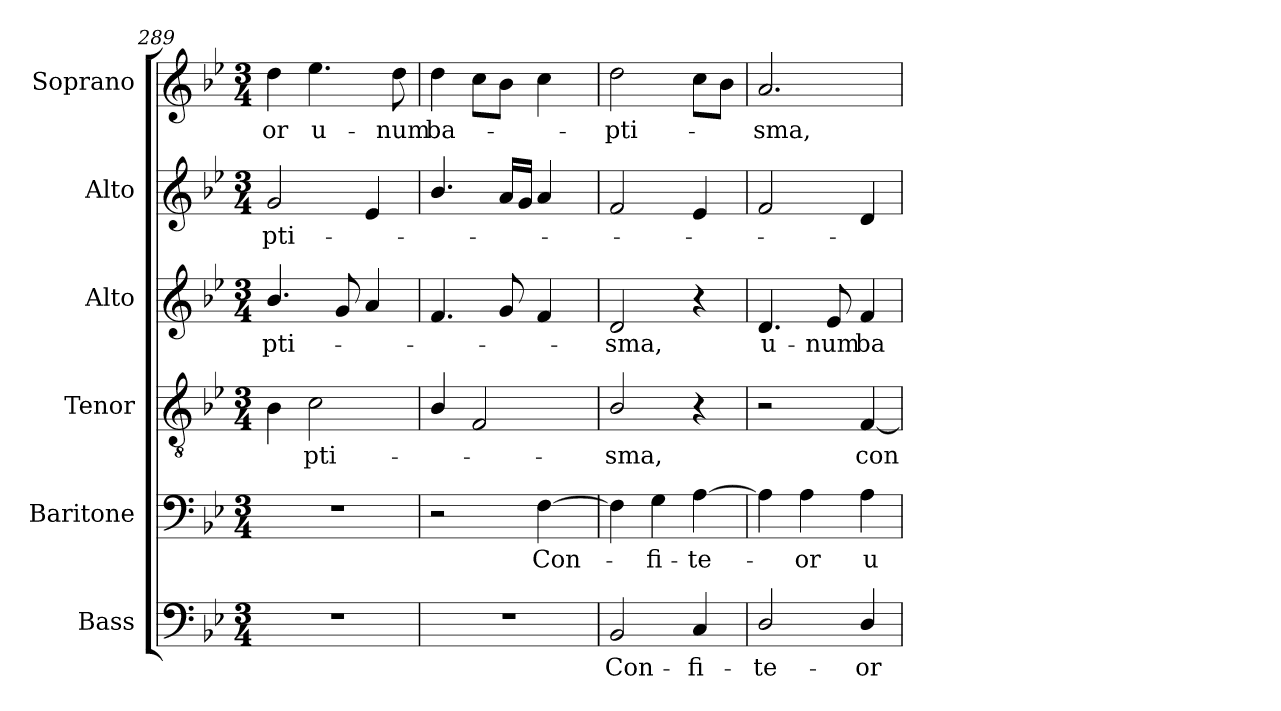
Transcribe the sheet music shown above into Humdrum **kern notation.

**kern	**text	**kern	**text	**kern	**text	**kern	**text	**kern	**text	**kern	**text
*part6	*part6	*part5	*part5	*part4	*part4	*part3	*part3	*part2	*part2	*part1	*part1
*staff6	*staff6	*staff5	*staff5	*staff4	*staff4	*staff3	*staff3	*staff2	*staff2	*staff1	*staff1
*I"Bass	*	*I"Baritone	*	*I"Tenor	*	*I"Alto	*	*I"Alto	*	*I"Soprano	*
*I'B.	*	*I'Bar.	*	*I'T.	*	*I'A.	*	*I'A.	*	*I'S.	*
*clefF4	*	*clefF4	*	*clefGv2	*	*clefG2	*	*clefG2	*	*clefG2	*
*	*	*	*	*ITrd7c12	*	*	*	*	*	*	*
*k[b-e-]	*	*k[b-e-]	*	*k[b-e-]	*	*k[b-e-]	*	*k[b-e-]	*	*k[b-e-]	*
*B-:	*	*B-:	*	*B-:	*	*B-:	*	*B-:	*	*B-:	*
*M3/4	*	*M3/4	*	*M3/4	*	*M3/4	*	*M3/4	*	*M3/4	*
=289	=289	=289	=289	=289	=289	=289	=289	=289	=289	=289	=289
!LO:N:vis=1	!	!LO:N:vis=1	!	!	!	!	!	!	!	!	!
!	!	!	!	!	!	!	!LO:LY:b:color=#000000	!	!	!	!
!	!	!	!	!	!	!	!	!	!LO:LY:b:color=#000000	!	!
!	!	!	!	!	!	!	!	!	!	!	!LO:LY:b:color=#000000
2.r	.	2.r	.	4BB-i\	.	4.b-i/	-pti-	2gi/	-pti-	4ddi\	-or
!	!	!	!	!	!LO:LY:b:color=#000000	!	!	!	!	!	!
!	!	!	!	!	!	!	!	!	!	!	!LO:LY:b:color=#000000
.	.	.	.	2Ci\	-pti-	.	.	.	.	4.ee-i\	u-
.	.	.	.	.	.	8gi/	.	.	.	.	.
.	.	.	.	.	.	4ai/	.	4e-i/	.	.	.
!	!	!	!	!	!	!	!	!	!	!	!LO:LY:b:color=#000000
.	.	.	.	.	.	.	.	.	.	8ddi\	-num
=290	=290	=290	=290	=290	=290	=290	=290	=290	=290	=290	=290
!LO:N:vis=1	!	!	!	!	!	!	!	!	!	!	!
!	!	!	!	!	!	!	!	!	!	!	!LO:LY:b:color=#000000
2.r	.	2r	.	4BB-i/	.	4.fi/	.	4.b-i/	.	4ddi\	ba-
.	.	.	.	2FFi/	.	.	.	.	.	8cci\L	.
.	.	.	.	.	.	8gi/	.	16ai/LL	.	8b-i\J	.
.	.	.	.	.	.	.	.	16gi/JJ	.	.	.
!	!	!	!LO:LY:b:color=#000000	!	!	!	!	!	!	!	!
.	.	[4Fi\	Con-	.	.	4fi/	.	4ai/	.	4cci\	.
=291	=291	=291	=291	=291	=291	=291	=291	=291	=291	=291	=291
!	!LO:LY:b:color=#000000	!	!	!	!	!	!	!	!	!	!
!	!	!	!	!	!LO:LY:b:color=#000000	!	!	!	!	!	!
!	!	!	!	!	!	!	!LO:LY:b:color=#000000	!	!	!	!
!	!	!	!	!	!	!	!	!	!	!	!LO:LY:b:color=#000000
2BB-i/	Con-	4Fi\]	.	2BB-i/	-sma,	2di/	-sma,	2fi/	.	2ddi\	-pti-
!	!	!	!LO:LY:b:color=#000000	!	!	!	!	!	!	!	!
.	.	4Gi\	-fi-	.	.	.	.	.	.	.	.
!	!LO:LY:b:color=#000000	!	!	!	!	!	!	!	!	!	!
!	!	!	!LO:LY:b:color=#000000	!	!	!	!	!	!	!	!
4Ci/	-fi-	[4Ai\	-te-	4r	.	4r	.	4e-i/	.	8cci\L	.
.	.	.	.	.	.	.	.	.	.	8b-i\J	.
=292	=292	=292	=292	=292	=292	=292	=292	=292	=292	=292	=292
!	!LO:LY:b:color=#000000	!	!	!	!	!	!	!	!	!	!
!	!	!	!	!	!	!	!LO:LY:b:color=#000000	!	!	!	!
!	!	!	!	!	!	!	!	!	!	!	!LO:LY:b:color=#000000
2Di/	-te-	4Ai\]	.	2r	.	4.di/	u-	2fi/	.	2.ai/	-sma,
!	!	!	!LO:LY:b:color=#000000	!	!	!	!	!	!	!	!
.	.	4Ai\	-or	.	.	.	.	.	.	.	.
!	!	!	!	!	!	!	!LO:LY:b:color=#000000	!	!	!	!
.	.	.	.	.	.	8e-i/	-num	.	.	.	.
!	!LO:LY:b:color=#000000	!	!	!	!	!	!	!	!	!	!
!	!	!	!LO:LY:b:color=#000000	!	!	!	!	!	!	!	!
!	!	!	!	!	!LO:LY:b:color=#000000	!	!	!	!	!	!
!	!	!	!	!	!	!	!LO:LY:b:color=#000000	!	!	!	!
4Di/	-or	4Ai\	u-	[4FFi/	con-	4fi/	ba-	4di/	.	.	.
=	=	=	=	=	=	=	=	=	=	=	=
*-	*-	*-	*-	*-	*-	*-	*-	*-	*-	*-	*-
